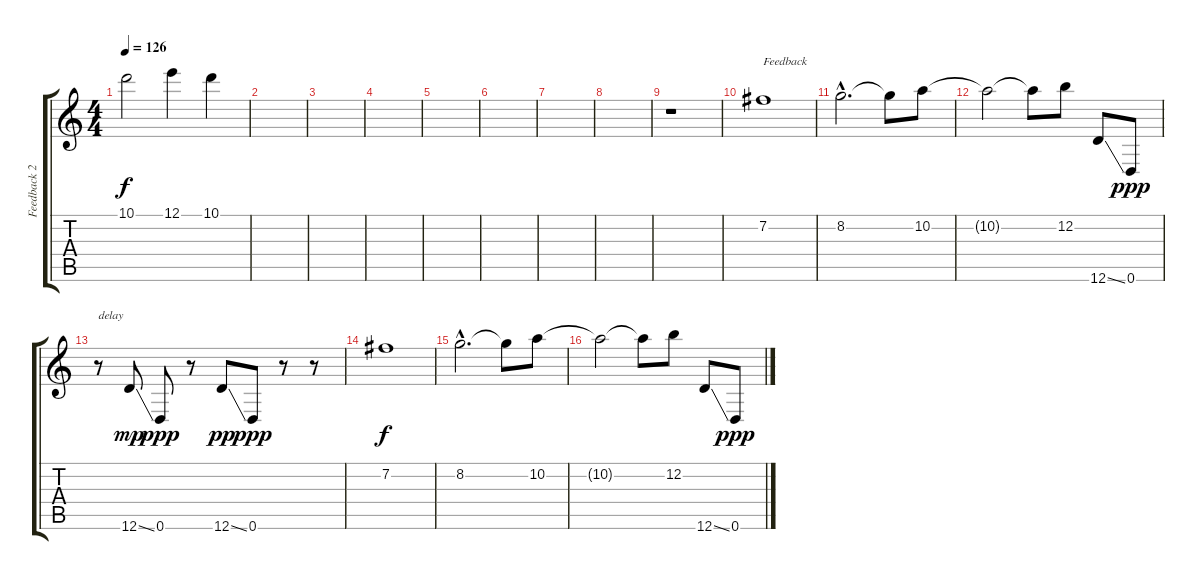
\track ("Feedback 2" "Feedback 2") {instrument distortionguitar}
\staff {score tabs}
\tuning (E4 B3 G3 D3 A2 D2) {hide}
\ts (4 4)
\tempo 126
\clef g2
\ks c
10.1{t}.2{dy f} 12.1.4 10.1.4 |
|
|
|
|
|
|
|
r.1{volume 0} |
7.2.1{txt "Feedback" volume 10} |
8.2{hac}.2{d} 8.2{t}.8 10.2.8 |
10.2{t}.2{volume 13} 10.2{t}.8 12.2.8 12.6{ss}.8 0.6.8{dy ppp} |
r.8{txt "delay"} 12.6{ss}.8{dy mp} 0.6.8{dy ppp} r.8 12.6{ss}.8{dy pp} 0.6.8{dy ppp} r.8 r.8{volume 0} |
7.2.1{dy f volume 10} |
8.2{hac}.2{d} 8.2{t}.8 10.2.8 |
10.2{t}.2{volume 13} 10.2{t}.8 12.2.8 12.6{ss}.8 0.6.8{dy ppp}
